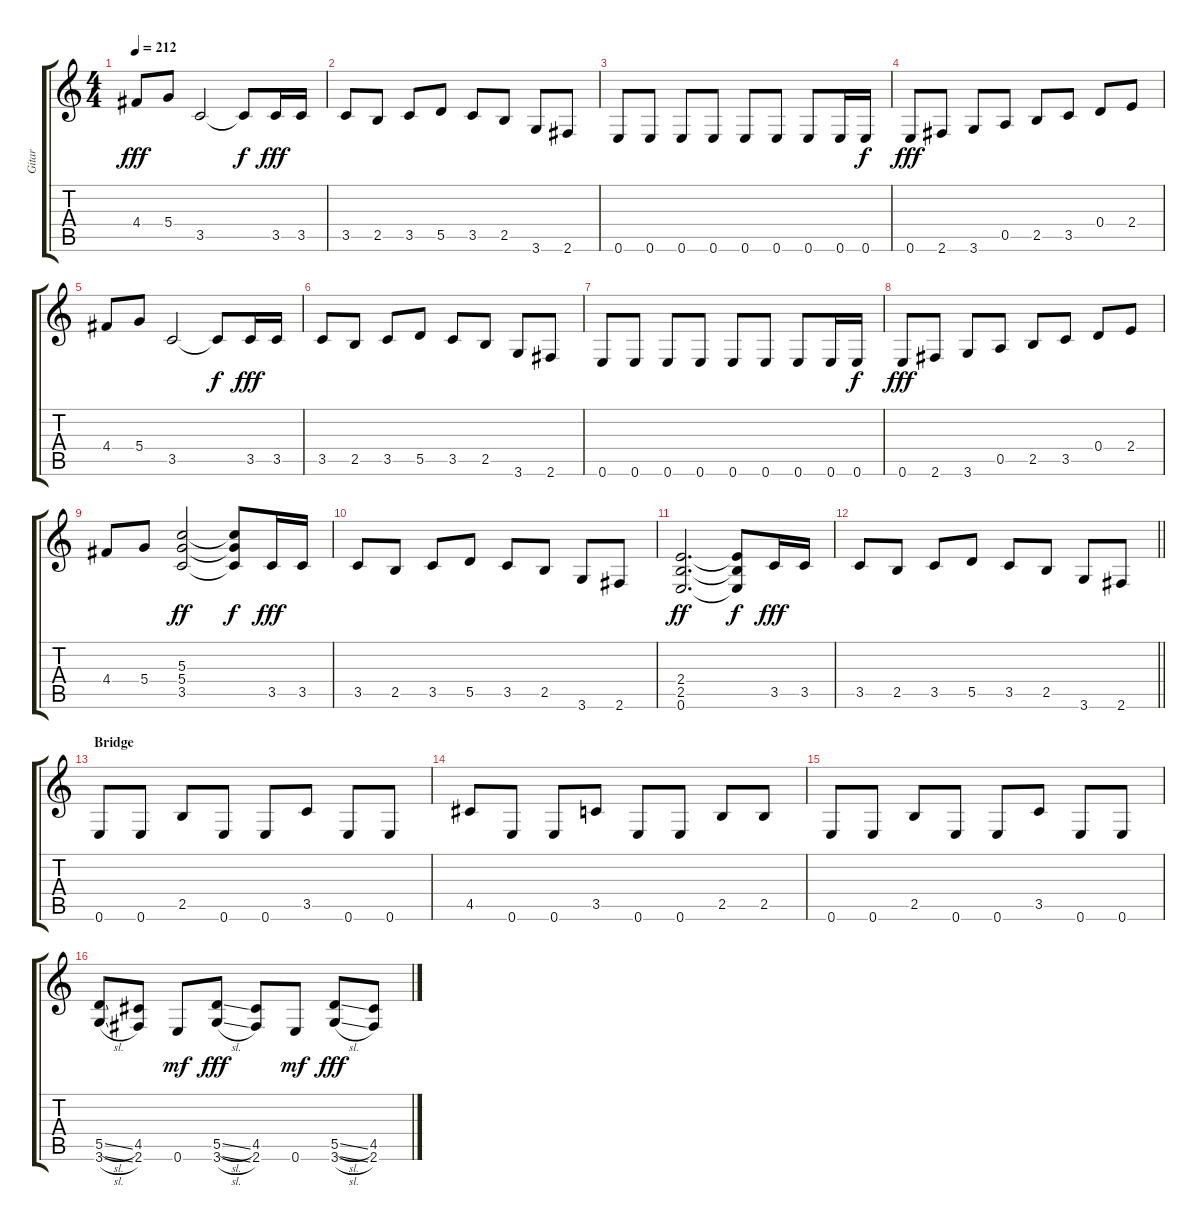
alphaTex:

\track ("Gitar" "Gitar") {instrument overdrivenguitar}
\staff {score tabs}
\tuning (E4 B3 G3 D3 A2 E2) {hide}
\ts (4 4)
\tempo 212
\clef g2
\ks c
4.4.8{dy fff} 5.4.8 3.5.2 3.5{t}.8{dy f} 3.5.16{dy fff} 3.5.16 |
3.5.8 2.5.8 3.5.8 5.5.8 3.5.8 2.5.8 3.6.8 2.6.8 |
0.6.8 0.6.8 0.6.8 0.6.8 0.6.8 0.6.8 0.6.8 0.6.16 0.6.16{dy f} |
0.6.8{dy fff} 2.6.8 3.6.8 0.5.8 2.5.8 3.5.8 0.4.8 2.4.8 |
4.4.8 5.4.8 3.5.2 3.5{t}.8{dy f} 3.5.16{dy fff} 3.5.16 |
3.5.8 2.5.8 3.5.8 5.5.8 3.5.8 2.5.8 3.6.8 2.6.8 |
0.6.8 0.6.8 0.6.8 0.6.8 0.6.8 0.6.8 0.6.8 0.6.16 0.6.16{dy f} |
0.6.8{dy fff} 2.6.8 3.6.8 0.5.8 2.5.8 3.5.8 0.4.8 2.4.8 |
4.4.8 5.4.8 (5.3 5.4 3.5).2{dy ff} (5.3{t} 5.4{t} 3.5{t}).8{dy f} 3.5.16{dy fff} 3.5.16 |
3.5.8 2.5.8 3.5.8 5.5.8 3.5.8 2.5.8 3.6.8 2.6.8 |
(2.4 2.5 0.6).2{d dy ff} (2.4{t} 2.5{t} 0.6{t}).8{dy f} 3.5.16{dy fff} 3.5.16 |
\barLineRight lightlight
3.5.8 2.5.8 3.5.8 5.5.8 3.5.8 2.5.8 3.6.8 2.6.8 |
\section ("" "Bridge")
0.6.8 0.6.8 2.5.8 0.6.8 0.6.8 3.5.8 0.6.8 0.6.8 |
4.5.8 0.6.8 0.6.8 3.5.8 0.6.8 0.6.8 2.5.8 2.5.8 |
0.6.8 0.6.8 2.5.8 0.6.8 0.6.8 3.5.8 0.6.8 0.6.8 |
(5.5{sl} 3.6{sl}).8 (4.5 2.6).8 0.6.8{dy mf} (5.5{sl} 3.6{sl}).8{dy fff} (4.5 2.6).8 0.6.8{dy mf} (5.5{sl} 3.6{sl}).8{dy fff} (4.5 2.6).8
